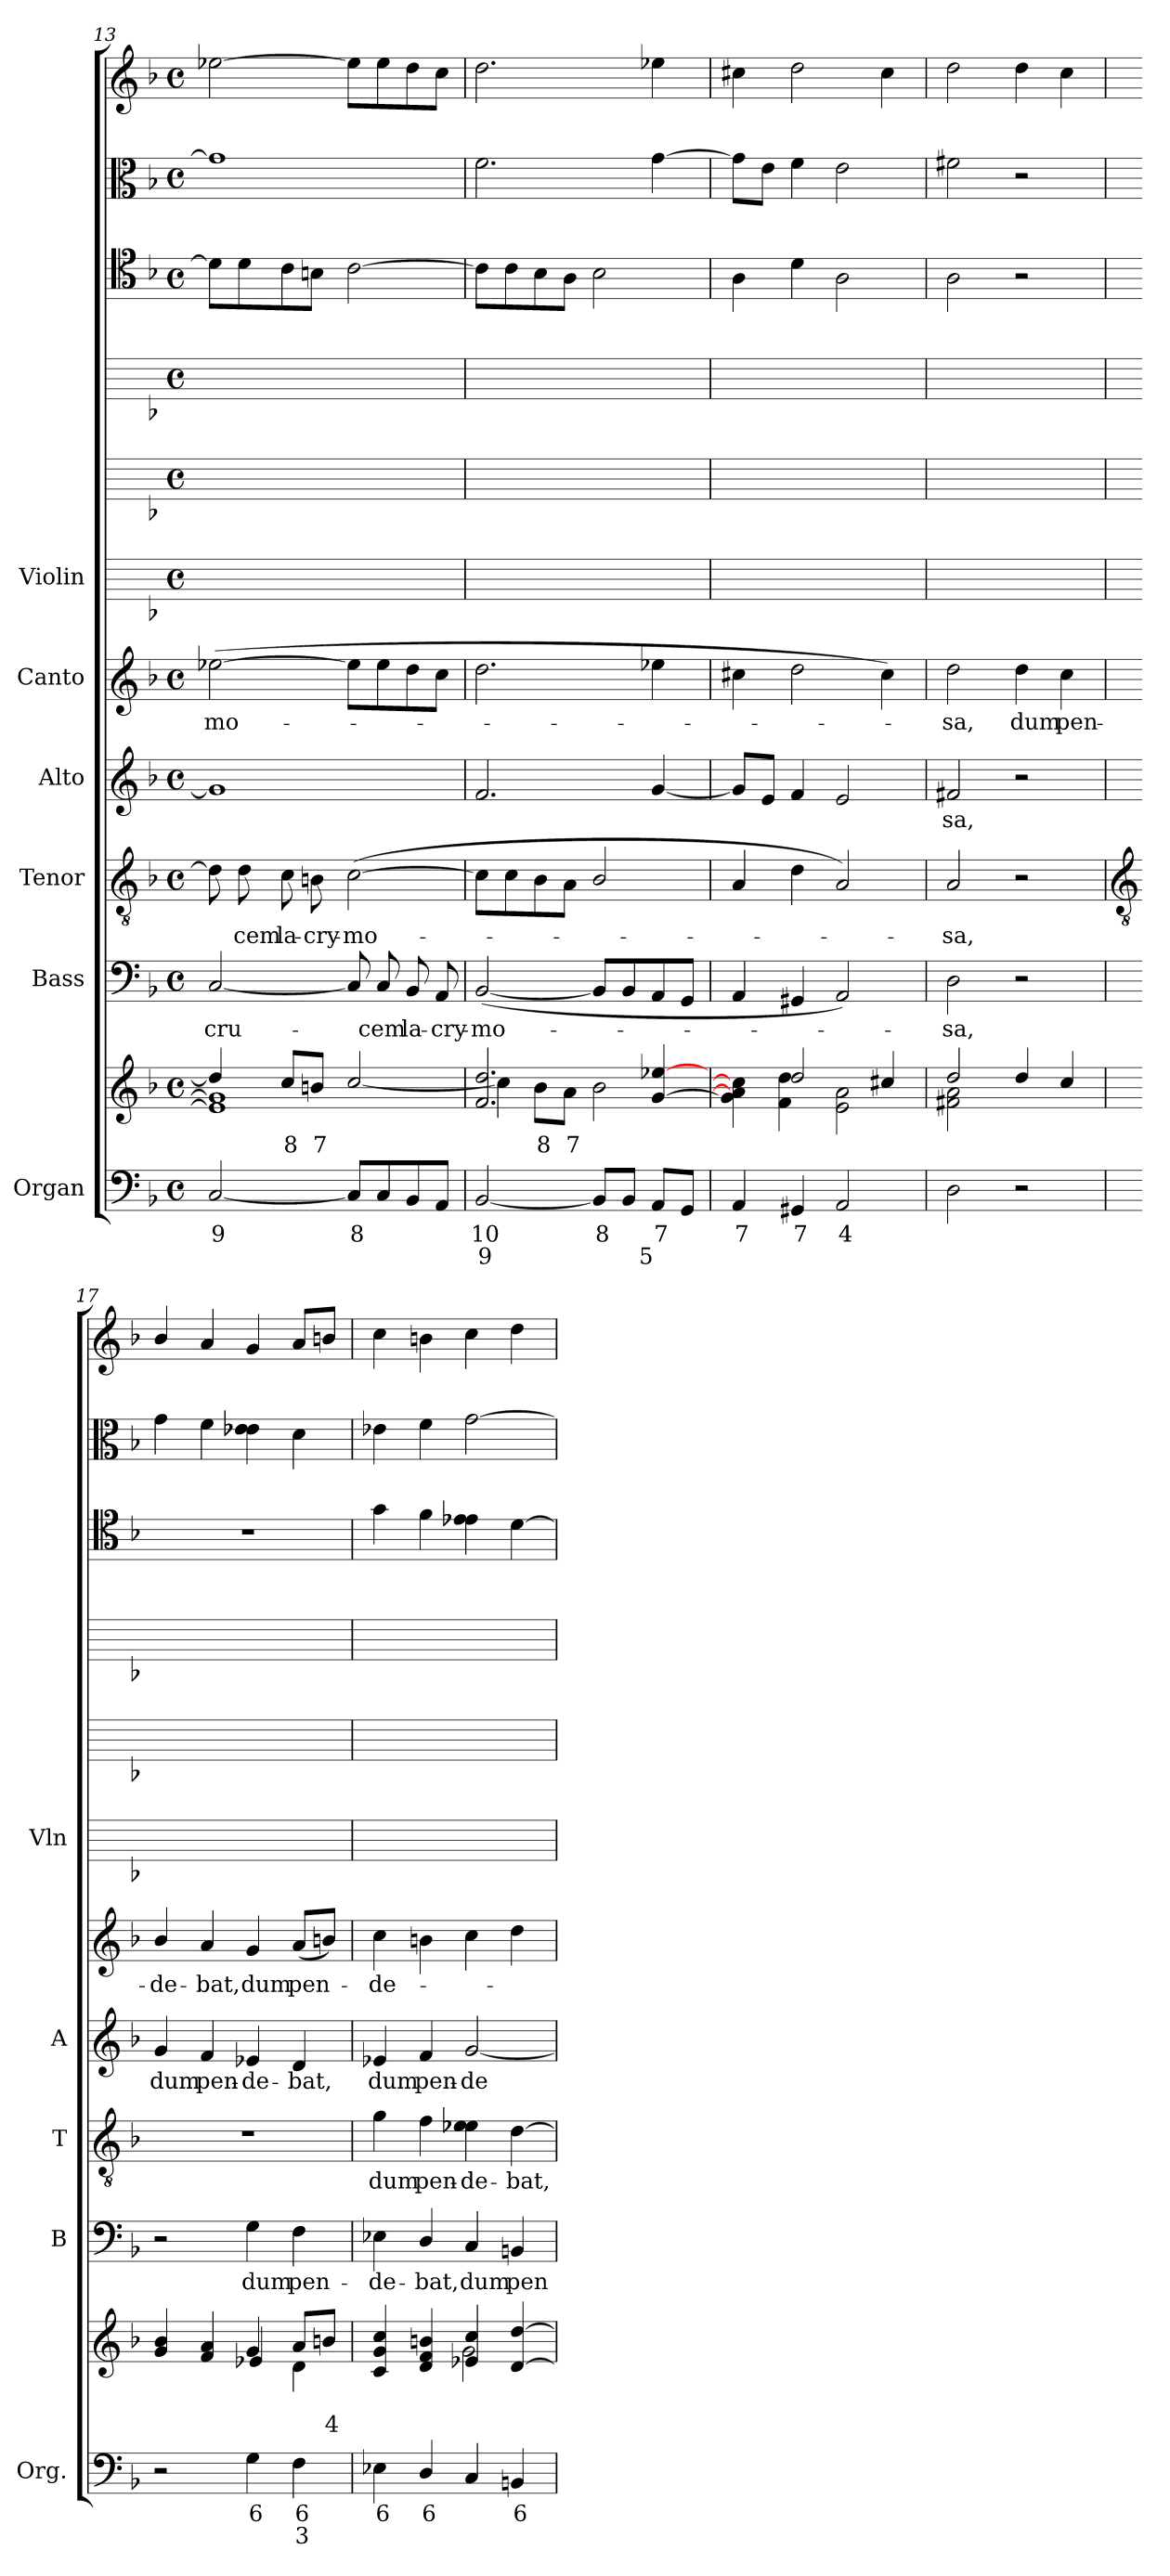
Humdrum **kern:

**kern	**text	**text	**kern	**text	**text	**kern	**text	**kern	**text	**kern	**text	**kern	**text	**kern	**kern	**kern	**kern	**kern	**kern
*part6	*part6	*part6	*part6	*part6	*part6	*part5	*part5	*part4	*part4	*part3	*part3	*part2	*part2	*part1	*part1	*part1	*part1	*part1	*part1
*staff12	*staff12	*staff12	*staff11	*staff11	*staff11	*staff10	*staff10	*staff9	*staff9	*staff8	*staff8	*staff7	*staff7	*staff6	*staff5	*staff4	*staff3	*staff2	*staff1
*I"Organ	*	*	*	*	*	*I"Bass	*	*I"Tenor	*	*I"Alto	*	*I"Canto	*	*I"Violin	*	*	*	*	*
*I'Org.	*	*	*	*	*	*I'B	*	*I'T	*	*I'A	*	*	*	*I'Vln	*	*	*	*	*
*clefF4	*	*	*clefG2	*	*	*clefF4	*	*clefGv2	*	*clefG2	*	*clefG2	*	*	*	*	*clefC4	*clefC3	*clefG2
*k[b-]	*	*	*k[b-]	*	*	*k[b-]	*	*k[b-]	*	*k[b-]	*	*k[b-]	*	*k[b-]	*k[b-]	*k[b-]	*k[b-]	*k[b-]	*k[b-]
*F:	*	*	*F:	*	*	*F:	*	*F:	*	*F:	*	*F:	*	*F:	*F:	*F:	*F:	*F:	*F:
*M4/4	*	*	*M4/4	*	*	*M4/4	*	*M4/4	*	*M4/4	*	*M4/4	*	*M4/4	*M4/4	*M4/4	*M4/4	*M4/4	*M4/4
*met(c)	*	*	*met(c)	*	*	*met(c)	*	*met(c)	*	*met(c)	*	*met(c)	*	*met(c)	*met(c)	*met(c)	*met(c)	*met(c)	*met(c)
=13	=13	=13	=13	=13	=13	=13	=13	=13	=13	=13	=13	=13	=13	=13	=13	=13	=13	=13	=13
!	!LO:LY:b	!	!	!	!	!	!LO:LY:b	!	!	!	!	!	!LO:LY:b	!	!	!	!	!	!
*	*	*	*^	*	*	*	*	*	*	*	*	*	*	*	*	*	*	*	*
*	*	*	*	*^	*	*	*	*	*	*	*	*	*	*	*	*	*	*	*	*
[2C	9	.	1e-\] 1g\]	4dd/]	1ryy	.	.	[2C	cru-	8d]	.	1g]	.	(>[2ee-X	-mo-	1ryy	1ryy	1ryy	8dL]	1g]	[2ee-X
!	!	!	!	!	!	!	!	!	!	!	!LO:LY:b	!	!	!	!	!	!	!	!	!	!
.	.	.	.	.	.	.	.	.	.	8d	cem	.	.	.	.	.	.	.	8d	.	.
!	!	!	!	!	!	!LO:LY:b	!	!	!	!	!LO:LY:b	!	!	!	!	!	!	!	!	!	!
.	.	.	.	8cc/L	.	8	.	.	.	8c	la-	.	.	.	.	.	.	.	8c	.	.
!	!	!	!	!	!	!LO:LY:b	!	!	!	!	!LO:LY:b	!	!	!	!	!	!	!	!	!	!
.	.	.	.	8bn/J	.	7	.	.	.	8Bn	-cry-	.	.	.	.	.	.	.	8BnJ	.	.
!	!LO:LY:b	!	!	!	!	!	!	!	!	!	!LO:LY:b	!	!	!	!	!	!	!	!	!	!
8CL]	8	.	.	[2cc/	.	.	.	8C]	.	(<[2c	-mo-	.	.	8ee-L]	.	.	.	.	[2c	.	8ee-L]
!	!	!	!	!	!	!	!	!	!LO:LY:b	!	!	!	!	!	!	!	!	!	!	!	!
8C	.	.	.	.	.	.	.	8C	cem	.	.	.	.	8ee-	.	.	.	.	.	.	8ee-
!	!	!	!	!	!	!	!	!	!LO:LY:b	!	!	!	!	!	!	!	!	!	!	!	!
8BB-	.	.	.	.	.	.	.	8BB-	la-	.	.	.	.	8dd	.	.	.	.	.	.	8dd
!	!	!	!	!	!	!	!	!	!LO:LY:b	!	!	!	!	!	!	!	!	!	!	!	!
8AAJ	.	.	.	.	.	.	.	8AA	-cry-	.	.	.	.	8ccJ	.	.	.	.	.	.	8ccJ
=14	=14	=14	=14	=14	=14	=14	=14	=14	=14	=14	=14	=14	=14	=14	=14	=14	=14	=14	=14	=14	=14
!	!LO:LY:b	!LO:LY:b	!	!	!	!	!	!	!LO:LY:b	!	!	!	!	!	!	!	!	!	!	!	!
[2BB-	10	9	2.f/ 2.dd/	4cc\]	1ryy	.	.	(<[2BB-	-mo-	8cL]	.	2.f	.	2.dd	.	1ryy	1ryy	1ryy	8cL]	2.f	2.dd
.	.	.	.	.	.	.	.	.	.	8c	.	.	.	.	.	.	.	.	8c	.	.
!	!	!	!	!	!	!LO:LY:b	!	!	!	!	!	!	!	!	!	!	!	!	!	!	!
.	.	.	.	8b-\L	.	8	.	.	.	8B-	.	.	.	.	.	.	.	.	8B-	.	.
!	!	!	!	!	!	!LO:LY:b	!	!	!	!	!	!	!	!	!	!	!	!	!	!	!
.	.	.	.	8a\J	.	7	.	.	.	8AJ	.	.	.	.	.	.	.	.	8AJ	.	.
!	!LO:LY:b	!	!	!	!	!	!	!	!	!	!	!	!	!	!	!	!	!	!	!	!
8BB-L]	8	.	.	2b-\	.	.	.	8BB-L]	.	2B-/	.	.	.	.	.	.	.	.	2B-	.	.
8BB-J	.	.	.	.	.	.	.	8BB-	.	.	.	.	.	.	.	.	.	.	.	.	.
!	!LO:LY:b	!LO:LY:b	!	!	!	!	!	!	!	!	!	!	!	!	!	!	!	!	!	!	!
8AAL	7	5	[4g/ [4ee-X/	.	.	.	.	8AA	.	.	.	[4g	.	4ee-X	.	.	.	.	.	[4g	4ee-X
8GGJ	.	.	.	.	.	.	.	8GGJ	.	.	.	.	.	.	.	.	.	.	.	.	.
=15	=15	=15	=15	=15	=15	=15	=15	=15	=15	=15	=15	=15	=15	=15	=15	=15	=15	=15	=15	=15	=15
!	!LO:LY:b	!	!	!	!	!	!	!	!	!	!	!	!	!	!	!	!	!	!	!	!
4AA	7	.	4g\] 4a\] 4cc#\]	4ryy	1ryy	.	.	4AA	.	4A	.	8gL]	.	4cc#X	.	1ryy	1ryy	1ryy	4A	8gL]	4cc#X
.	.	.	.	.	.	.	.	.	.	.	.	8eJ	.	.	.	.	.	.	.	8eJ	.
!	!LO:LY:b	!	!	!	!	!	!	!	!	!	!	!	!	!	!	!	!	!	!	!	!
4GG#X	7	.	2dd/	4f\ 4dd\	.	.	.	4GG#X	.	4d	.	4f	.	2dd	.	.	.	.	4d	4f	2dd
!	!LO:LY:b	!	!	!	!	!	!	!	!	!	!	!	!	!	!	!	!	!	!	!	!
2AA	4	.	.	2e\ 2a\	.	.	.	2AA)	.	2A)	.	2e	.	.	.	.	.	.	2A	2e	.
.	.	.	4cc#/	.	.	.	.	.	.	.	.	.	.	4cc#)	.	.	.	.	.	.	4cc#
=16	=16	=16	=16	=16	=16	=16	=16	=16	=16	=16	=16	=16	=16	=16	=16	=16	=16	=16	=16	=16	=16
!	!	!	!	!	!	!	!	!	!LO:LY:b	!	!LO:LY:b	!	!LO:LY:b	!	!LO:LY:b	!	!	!	!	!	!
2D	.	.	2dd/	2f#X\ 2a\	1ryy	.	.	2D	sa,	2A	sa,	2f#X	sa,	2dd	sa,	1ryy	1ryy	1ryy	2A	2f#X	2dd
!	!	!	!	!	!	!	!	!	!	!	!	!	!	!	!LO:LY:b	!	!	!	!	!	!
2r	.	.	4dd/	2ryy	.	.	.	2r	.	2r	.	2r	.	4dd	dum	.	.	.	2r	2r	4dd
!	!	!	!	!	!	!	!	!	!	!	!	!	!	!	!LO:LY:b	!	!	!	!	!	!
.	.	.	4cc/	.	.	.	.	.	.	.	.	.	.	4cc	pen-	.	.	.	.	.	4cc
!!LO:LB:g=z
=17	=17	=17	=17	=17	=17	=17	=17	=17	=17	=17	=17	=17	=17	=17	=17	=17	=17	=17	=17	=17	=17
*	*	*	*	*	*	*	*	*	*	*clefGv2	*	*	*	*	*	*	*	*	*	*	*
!	!	!	!	!	!	!	!	!	!	!	!	!	!LO:LY:b	!	!LO:LY:b	!	!	!	!	!	!
2r	.	.	4g/ 4b-/	2ryy	1ryy	.	.	2r	.	1r	.	4g	dum	4b-/	-de-	1ryy	1ryy	1ryy	1r	4g	4b-/
!	!	!	!	!	!	!	!	!	!	!	!	!	!LO:LY:b	!	!LO:LY:b	!	!	!	!	!	!
.	.	.	4f/ 4a/	.	.	.	.	.	.	.	.	4f	pen-	4a	-bat,	.	.	.	.	4f	4a
!	!LO:LY:b	!	!	!	!	!	!	!	!LO:LY:b	!	!	!	!LO:LY:b	!	!LO:LY:b	!	!	!	!	!	!
4G	6	.	4g/	4e-X/	.	.	.	4G	dum	.	.	4e-X	-de-	4g	dum	.	.	.	.	4e-X 4e-	4g
!	!LO:LY:b	!LO:LY:b	!	!	!	!	!	!	!LO:LY:b	!	!	!	!LO:LY:b	!	!LO:LY:b	!	!	!	!	!	!
4F	6	3	8a/L	4d	.	.	.	4F	pen-	.	.	4d	-bat,	(<8aL	pen-	.	.	.	.	4d	8aL
!	!	!	!	!	!	!	!LO:LY:b	!	!	!	!	!	!	!	!	!	!	!	!	!	!
.	.	.	8bn/J	.	.	.	4	.	.	.	.	.	.	8bnJ)	.	.	.	.	.	.	8bnJ
=18	=18	=18	=18	=18	=18	=18	=18	=18	=18	=18	=18	=18	=18	=18	=18	=18	=18	=18	=18	=18	=18
!	!LO:LY:b	!	!	!	!	!	!	!	!LO:LY:b	!	!LO:LY:b	!	!LO:LY:b	!	!LO:LY:b	!	!	!	!	!	!
4E-X	6	.	4c/ 4g/ 4cc/	2ryy	1ryy	.	.	4E-X	-de-	4g	dum	4e-X	dum	4cc	de-	1ryy	1ryy	1ryy	4g	4e-X	4cc
!	!LO:LY:b	!	!	!	!	!	!	!	!LO:LY:b	!	!LO:LY:b	!	!LO:LY:b	!	!	!	!	!	!	!	!
4D/	6	.	4d/ 4f/ 4bn/	.	.	.	.	4D/	-bat,	4f	pen-	4f	pen-	4bn	.	.	.	.	4f	4f	4bn
!	!	!	!	!	!	!	!	!	!LO:LY:b	!	!LO:LY:b	!	!LO:LY:b	!	!	!	!	!	!	!	!
4C	.	.	4e-X/ 4cc/	2g	.	.	.	4C	dum	4e-X 4e-	-de-	[2g	-de-	4cc	.	.	.	.	4e-X 4e-	[2g	4cc
!	!LO:LY:b	!	!	!	!	!	!	!	!LO:LY:b	!	!LO:LY:b	!	!	!	!	!	!	!	!	!	!
4BBn	6	.	[4d/ [4dd/	.	.	.	.	4BBn	pen-	[4d	-bat,	.	.	4dd	.	.	.	.	[4d	.	4dd
*	*	*	*v	*v	*v	*	*	*	*	*	*	*	*	*	*	*	*	*	*	*	*
=	=	=	=	=	=	=	=	=	=	=	=	=	=	=	=	=	=	=	=
*-	*-	*-	*-	*-	*-	*-	*-	*-	*-	*-	*-	*-	*-	*-	*-	*-	*-	*-	*-
